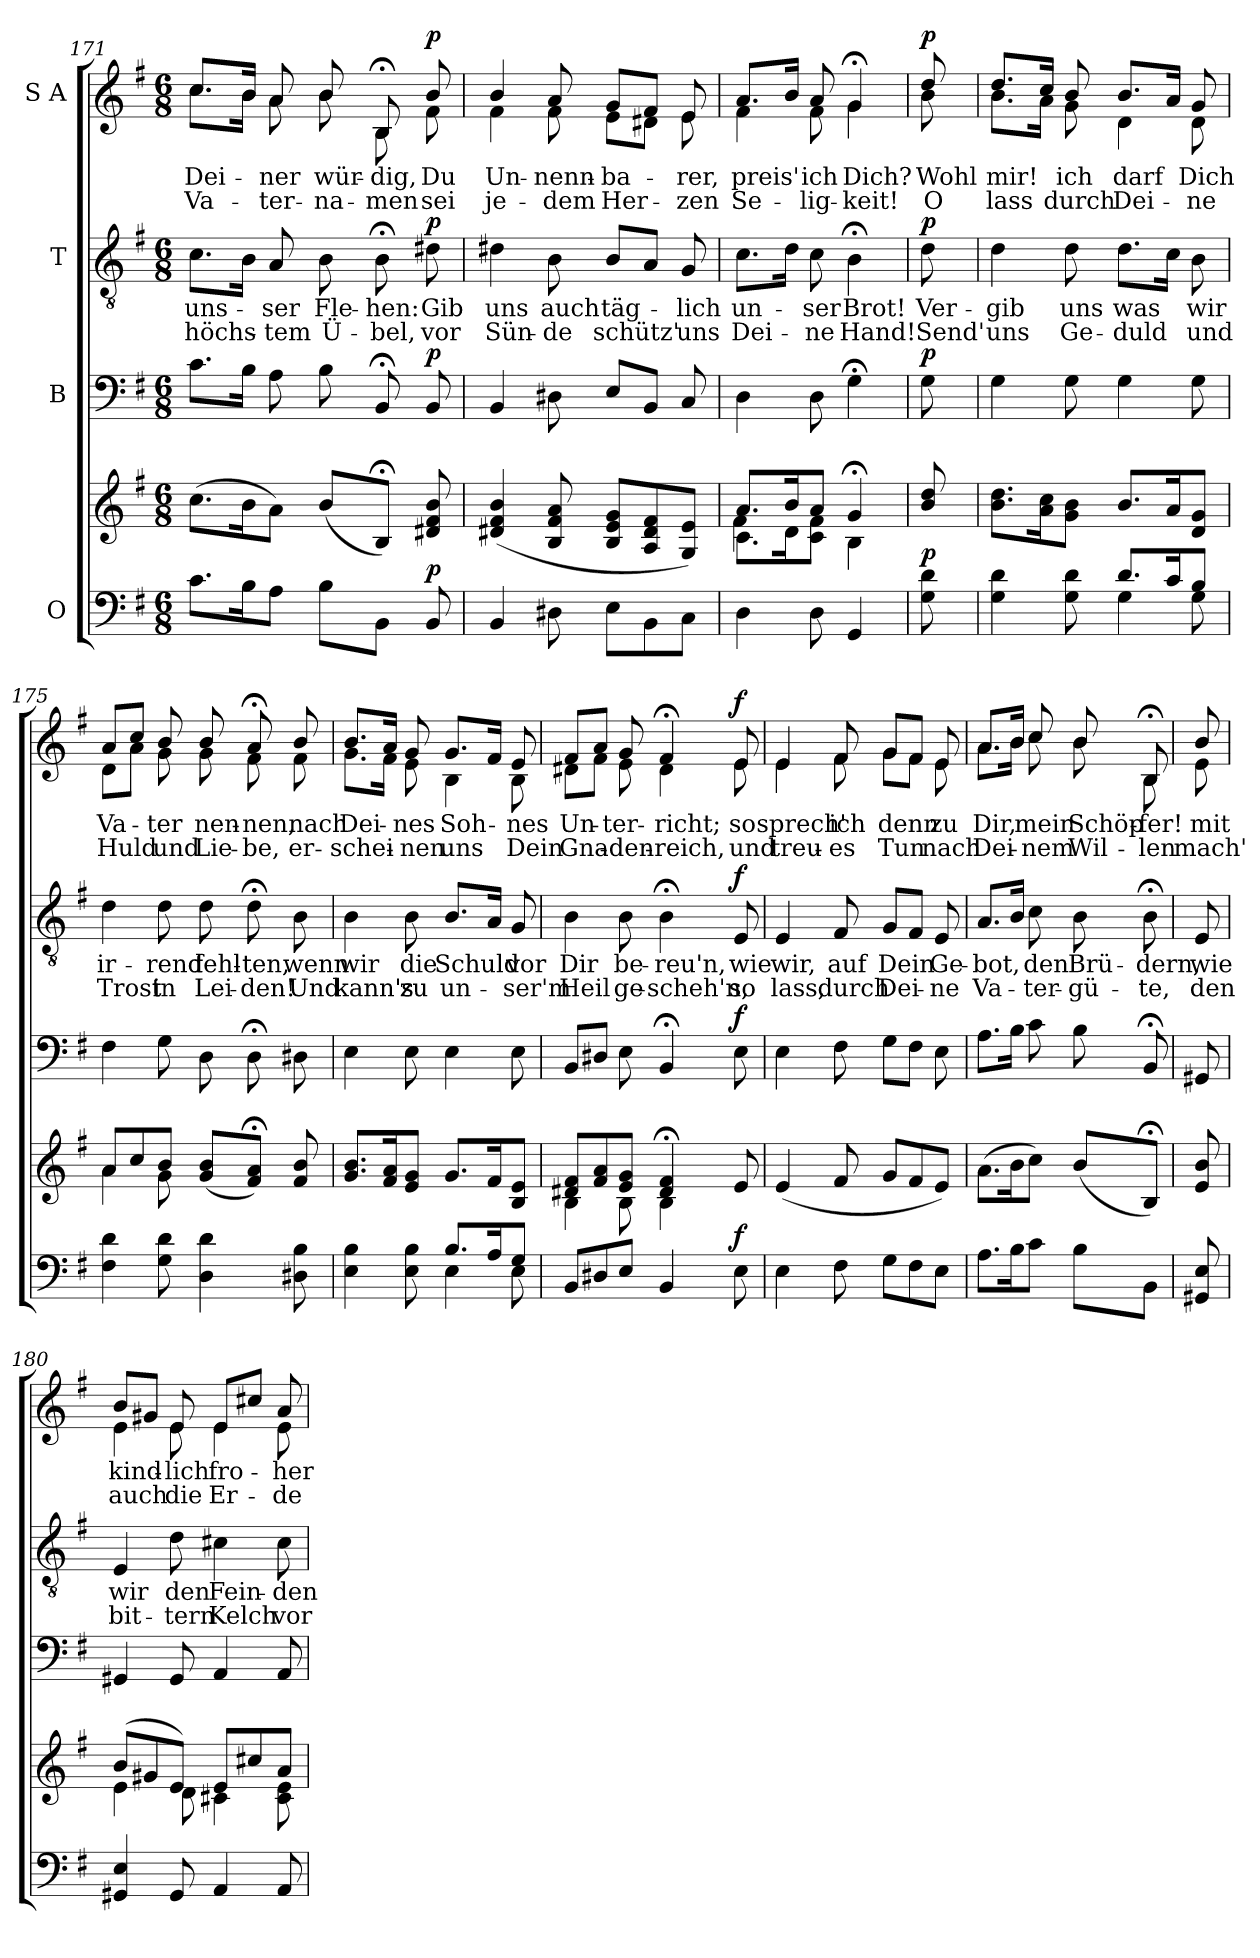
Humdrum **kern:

**kern	**kern	**dynam	**kern	**dynam	**kern	**text	**text	**dynam	**kern	**text	**text	**dynam
*part4	*part4	*part4	*part3	*part3	*part2	*part2	*part2	*part2	*part1	*part1	*part1	*part1
*staff5	*staff4	*staff4/5	*staff3	*staff3	*staff2	*staff2	*staff2	*staff2	*staff1	*staff1	*staff1	*staff1
*I"O	*	*	*I"B	*	*I"T	*	*	*	*I"S A	*	*	*
*clefF4	*clefG2	*	*clefF4	*	*clefGv2	*	*	*	*clefG2	*	*	*
*k[f#]	*k[f#]	*	*k[f#]	*	*k[f#]	*	*	*	*k[f#]	*	*	*
*M6/8	*M6/8	*	*M6/8	*	*M6/8	*	*	*	*M6/8	*	*	*
=171	=171	=171	=171	=171	=171	=171	=171	=171	=171	=171	=171	=171
*	*	*	*	*	*	*	*	*	*^	*	*	*
8.c\L	(8.cc\L	.	8.c\L	.	8.c\L	uns-	höchs-	.	8.cc/L	8.cc\L	Dei-	Va-	.
16B\K	16b\K	.	16B\Jk	.	16B\Jk	.	.	.	16b/Jk	16b\Jk	.	.	.
8A\J	8a\J)	.	8A\	.	8A/	-ser	-tem	.	8a/	8a\	-ner	-ter-	.
8B\L	(8b/L	.	8B\	.	8B\	Fle-	Ü-	.	8b/	8b\	wür-	-na-	.
8BB\J	8B;</J)	.	8BB;</	.	8B;<\	-hen:	-bel,	.	8B;</	8B\	-dig,	-men	.
!	!	!LO:DY:a=2	!	!LO:DY:a	!	!	!	!LO:DY:a	!	!	!	!	!LO:DY:a
8BB/	8d#X/ 8f#/ 8b/	p	8BB/	p	8d#X\	Gib	vor	p	8b/	8f#\	Du	sei	p
=172	=172	=172	=172	=172	=172	=172	=172	=172	=172	=172	=172	=172	=172
4BB/	(4d#X/ 4f#/ 4b/	.	4BB/	.	4d#X\	uns	Sün-	.	4b/	4f#\	Un-	je-	.
8D#X\	8B/ 8f#/ 8a/	.	8D#X\	.	8B\	auch	-de	.	8a/	8f#\	-nenn-	-dem	.
8E\L	8B/ 8e/ 8g/L	.	8E/L	.	8B/L	täg-	schütz'	.	8g/L	8e\L	-ba-	Her-	.
8BB\	8A/ 8d#/ 8f#/	.	8BB/J	.	8A/J	.	.	.	8f#/J	8d#X\J	.	.	.
8C\J	8G/ 8e/J)	.	8C/	.	8G/	-lich	uns	.	8e/	8e\	-rer,	-zen	.
=173	=173	=173	=173	=173	=173	=173	=173	=173	=173	=173	=173	=173	=173
*	*^	*	*	*	*	*	*	*	*	*	*	*	*
*	*	*^	*	*	*	*	*	*	*	*	*	*	*	*
4D\	8.a/L	8.c\L	4f#\	.	4D\	.	8.c\L	un-	Dei-	.	8.a/L	4f#\	preis'	Se-	.
.	16b/K	16d\K	.	.	.	.	16d\Jk	.	.	.	16b/Jk	.	.	.	.
8D\	8a/J	8c\ 8f#\J	4.ryy	.	8D\	.	8c\	-ser	-ne	.	8a/	8f#\	ich	-lig-	.
4GG/	4g;</	4B\	.	.	4G;<\	.	4B;<\	Brot!	Hand!	.	4g;</	4g\	Dich?	-keit!	.
*	*	*v	*v	*	*	*	*	*	*	*	*	*	*	*	*
!!LO:PB:g=z	!!
=173X11	=173X11	=173X11	=173X11	=173X11	=173X11	=173X11	=173X11	=173X11	=173X11	=173X11	=173X11	=173X11	=173X11	=173X11
!	!	!	!LO:DY:a=2	!	!LO:DY:a	!	!	!	!LO:DY:a	!	!	!	!	!LO:DY:a
*	*v	*v	*	*	*	*	*	*	*	*	*	*	*	*
8G\ 8d\	8b/ 8dd/	p	8G\	p	8d\	Ver-	Send'	p	8dd/	8b\	Wohl	O	p
=174	=174	=174	=174	=174	=174	=174	=174	=174	=174	=174	=174	=174	=174
*^	*	*	*	*	*	*	*	*	*	*	*	*	*
4G\ 4d\	4.ryy	8.b\ 8.dd\L	.	4G\	.	4d\	-gib	uns	.	8.dd/L	8.b\L	mir!	lass	.
.	.	16a\ 16cc\K	.	.	.	.	.	.	.	16cc/Jk	16a\Jk	.	.	.
8G\ 8d\	.	8g\ 8b\J	.	8G\	.	8d\	uns	Ge-	.	8b/	8g\	ich	durch	.
8.d/L	4G\	8.b/L	.	4G\	.	8.d\L	was	-duld	.	8.b/L	4d\	darf	Dei-	.
16c/K	.	16a/K	.	.	.	16c\Jk	.	.	.	16a/Jk	.	.	.	.
8B/J	8G\	8d/ 8g/J	.	8G\	.	8B\	wir	und	.	8g/	8d\	Dich	-ne	.
*v	*v	*	*	*	*	*	*	*	*	*	*	*	*	*
=175	=175	=175	=175	=175	=175	=175	=175	=175	=175	=175	=175	=175	=175
*	*^	*	*	*	*	*	*	*	*	*	*	*	*
4F#\ 4d\	8a/L	4a\	.	4F#\	.	4d\	ir-	Trost	.	8a/L	8d\L	Va-	Huld	.
.	8cc/	.	.	.	.	.	.	.	.	8cc/J	8a\J	.	.	.
8G\ 8d\	8b/J	8g\	.	8G\	.	8d\	-rend	in	.	8b/	8g\	-ter	und	.
4D\ 4d\	(8g/ 8b/L	4.rgyy	.	8D\	.	8d\	fehl-	Lei-	.	8b/	8g\	nen-	Lie-	.
.	8f#/;< 8a/;<J)	.	.	8D;<\	.	8d;<\	-ten,	-den!	.	8a;</	8f#\	-nen,	-be,	.
8D#X\ 8B\	8f#/ 8b/	.	.	8D#X\	.	8B\	wenn	Und	.	8b/	8f#\	nach	er-	.
*	*v	*v	*	*	*	*	*	*	*	*	*	*	*	*
=176	=176	=176	=176	=176	=176	=176	=176	=176	=176	=176	=176	=176	=176
*^	*	*	*	*	*	*	*	*	*	*	*	*	*
4E\ 4B\	4.ryy	8.g/ 8.b/L	.	4E\	.	4B\	wir	kann's	.	8.b/L	8.g\L	Dei-	-schei-	.
.	.	16f#/ 16a/K	.	.	.	.	.	.	.	16a/Jk	16f#\Jk	.	.	.
8E\ 8B\	.	8e/ 8g/J	.	8E\	.	8B\	die	zu	.	8g/	8e\	-nes	-nen	.
8.B/L	4E\	8.g/L	.	4E\	.	8.B/L	Schuld	un-	.	8.g/L	4B\	Soh-	uns	.
16A/K	.	16f#/K	.	.	.	16A/Jk	.	.	.	16f#/Jk	.	.	.	.
8G/J	8E\	8B/ 8e/J	.	8E\	.	8G/	vor	-ser'm	.	8e/	8B\	nes	Dein	.
*v	*v	*	*	*	*	*	*	*	*	*	*	*	*	*
!!LO:LB:g=z	!!
=177	=177	=177	=177	=177	=177	=177	=177	=177	=177	=177	=177	=177	=177
*	*^	*	*	*	*	*	*	*	*	*	*	*	*
8BB/L	8d#X/ 8f#/L	4B\	.	8BB/L	.	4B\	Dir	Heil	.	8f#/L	8d#X\L	Un-	Gna-	.
8D#X/	8f#/ 8a/	.	.	8D#X/J	.	.	.	.	.	8a/J	8f#\J	.	.	.
8E/J	8e/ 8g/J	8B\	.	8E\	.	8B\	be-	ge-	.	8g/	8e\	-ter-	-den-	.
4BB/	4d#/;< 4f#/;<	4B\	.	4BB;</	.	4B;<\	-reu'n,	-scheh'n,	.	4f#;</	4d#\	-richt;	-reich,	.
!	!	!	!LO:DY:a=2	!	!LO:DY:a	!	!	!	!LO:DY:a	!	!	!	!	!LO:DY:a
8E\	8e/	8reyy	f	8E\	f	8E/	wie	so	f	8e/	8e\	so	und	f
*	*v	*v	*	*	*	*	*	*	*	*	*	*	*	*
=178	=178	=178	=178	=178	=178	=178	=178	=178	=178	=178	=178	=178	=178
4E\	(4e/	.	4E\	.	4E/	wir,	lass,	.	4e/	4e\	sprech'	treu-	.
8F#\	8f#/	.	8F#\	.	8F#/	auf	durch	.	8f#/	8f#\	ich	-es	.
8G\L	8g/L	.	8G\L	.	8G/L	Dein	Dei-	.	8g/L	8g\L	denn	Tun	.
8F#\	8f#/	.	8F#\J	.	8F#/J	.	.	.	8f#/J	8f#\J	.	.	.
8E\J	8e/J)	.	8E\	.	8E/	Ge-	-ne	.	8e/	8e\	zu	nach	.
=179	=179	=179	=179	=179	=179	=179	=179	=179	=179	=179	=179	=179	=179
8.A\L	(8.a\L	.	8.A\L	.	8.A/L	-bot,	Va-	.	8.a/L	8.a\L	Dir,	Dei-	.
16B\K	16b\K	.	16B\Jk	.	16B/Jk	.	.	.	16b/Jk	16b\Jk	.	.	.
8c\J	8cc\J)	.	8c\	.	8c\	den	-ter-	.	8cc/	8cc\	mein	-nem	.
8B\L	(8b/L	.	8B\	.	8B\	Brü-	-gü-	.	8b/	8b\	Schöp-	Wil-	.
8BB\J	8B;</J)	.	8BB;</	.	8B;<\	-dern,	-te,	.	8B;</	8B\	-fer!	-len	.
!!LO:LB:g=z	!!
=179X12	=179X12	=179X12	=179X12	=179X12	=179X12	=179X12	=179X12	=179X12	=179X12	=179X12	=179X12	=179X12	=179X12
8GG#X/ 8E/	8e/ 8b/	.	8GG#X/	.	8E/	wie	den	.	8b/	8e\	mit	mach'	.
=180	=180	=180	=180	=180	=180	=180	=180	=180	=180	=180	=180	=180	=180
*	*^	*	*	*	*	*	*	*	*	*	*	*	*
4GG#X/ 4E/	(8b/L	4e\	.	4GG#X/	.	4E/	wir	bit-	.	8b/L	4e\	kind-	auch	.
.	8g#X/	.	.	.	.	.	.	.	.	8g#X/J	.	.	.	.
8GG#/	8e/J)	8d\	.	8GG#/	.	8d\	den	-tern	.	8e/	8e\	lich	die	.
4AA/	8e/L	4c#X\	.	4AA/	.	4c#X\	Fein-	Kelch	.	8e/L	4e\	fro-	Er-	.
.	8cc#X/	.	.	.	.	.	.	.	.	8cc#X/J	.	.	.	.
8AA/	8a/J	8c#\ 8e\	.	8AA/	.	8c#\	-den	vor-	.	8a/	8e\	-her	de	.
*	*v	*v	*	*	*	*	*	*	*	*v	*v	*	*	*
=	=	=	=	=	=	=	=	=	=	=	=	=
*-	*-	*-	*-	*-	*-	*-	*-	*-	*-	*-	*-	*-
